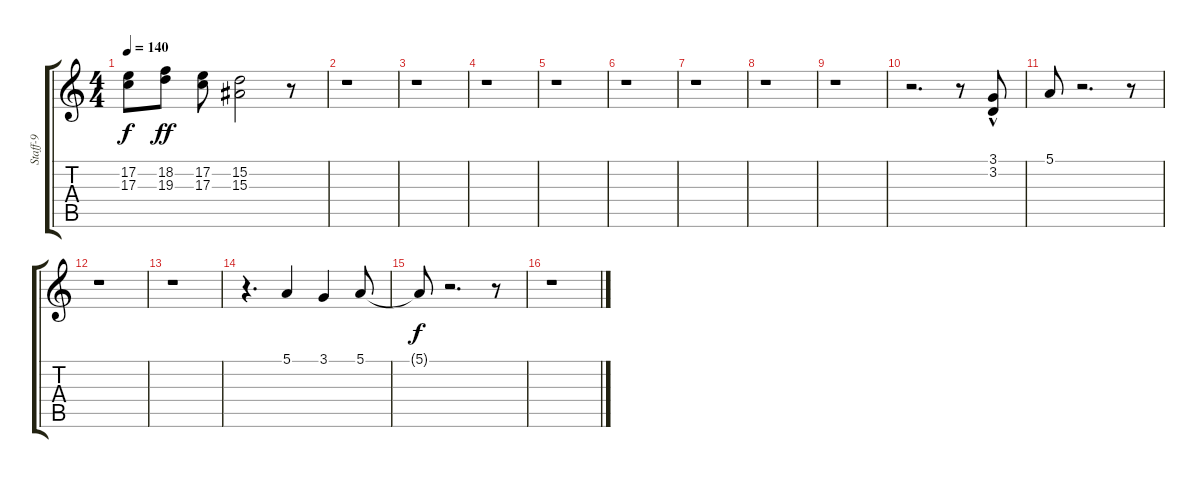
\track ("Staff-9" "Staff-9") {instrument stringensemble1}
\staff {score tabs}
\tuning (E4 B3 G3 D3 A2 E2) {hide}
\ts (4 4)
\tempo 140
\clef g2
\ks c
(17.2{t} 17.3{t}).8{dy f} (18.2 19.3).8{dy ff} (17.2 17.3).8 (15.2 15.3).2 r.8 |
r.1 |
r.1 |
r.1 |
r.1 |
r.1 |
r.1 |
r.1 |
r.1 |
r.2{d} r.8 (3.1 3.2{hac}).8{volume 14} |
5.1.8 r.2{d} r.8 |
r.1 |
r.1 |
r.4{d} 5.1.4 3.1.4 5.1.8 |
5.1{t}.8{dy f} r.2{d} r.8 |
r.1
